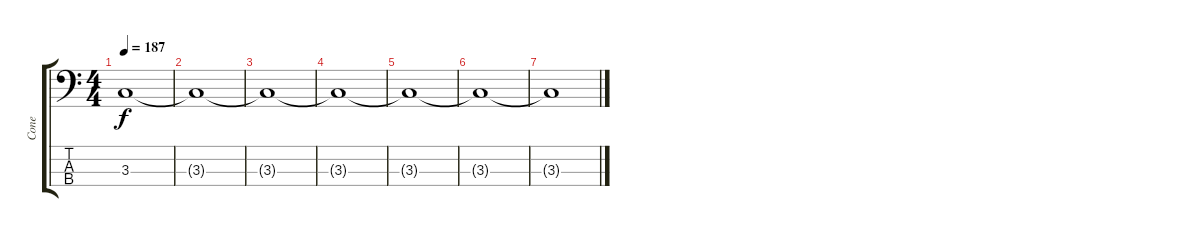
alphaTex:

\track ("Cone" "Cone") {instrument electricbasspick}
\staff {score tabs}
\tuning (G2 D2 A1 E1) {hide}
\ts (4 4)
\tempo 187
\clef f4
\ks c
3.3.1{dy f} |
3.3{t}.1 |
3.3{t}.1 |
3.3{t}.1 |
3.3{t}.1 |
3.3{t}.1 |
3.3{t}.1
